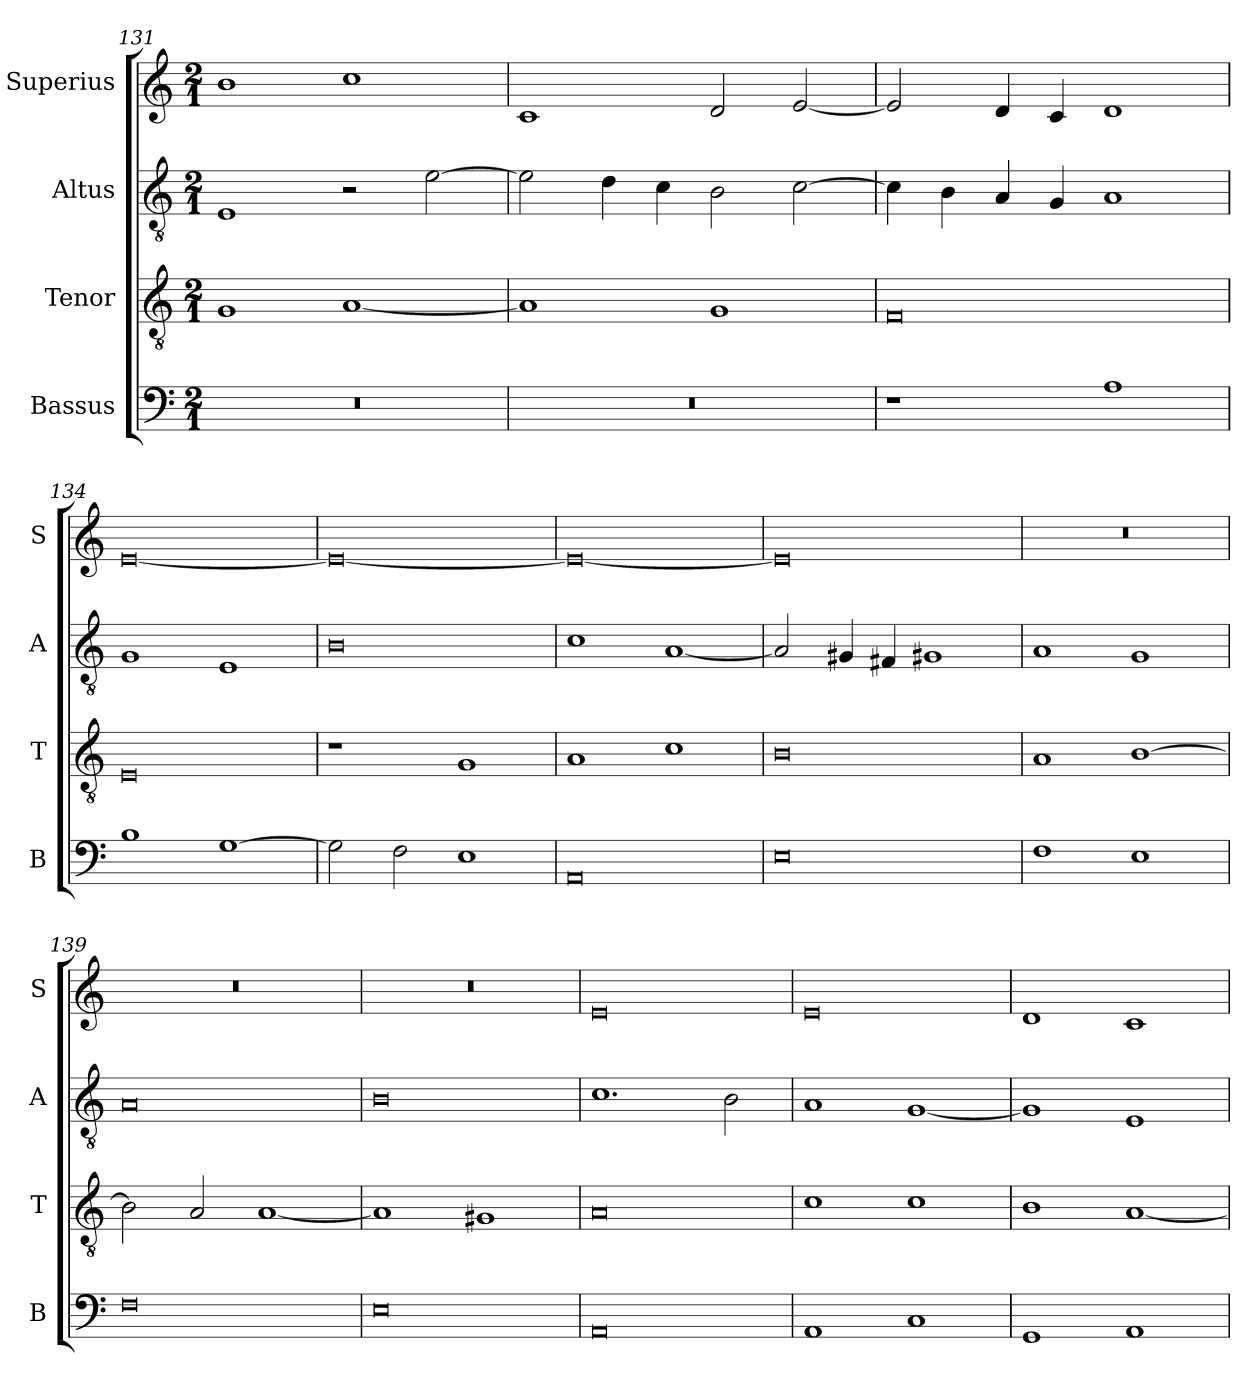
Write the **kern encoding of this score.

**kern	**kern	**kern	**kern
*part4	*part3	*part2	*part1
*staff4	*staff3	*staff2	*staff1
*I"Bassus	*I"Tenor	*I"Altus	*I"Superius
*I'B	*I'T	*I'A	*I'S
*clefF4	*clefGv2	*clefGv2	*clefG2
*k[]	*k[]	*k[]	*k[]
*M2/1	*M2/1	*M2/1	*M2/1
=131	=131	=131	=131
0r	1G	1E	1b
.	[1A	2r	1cc
.	.	[2e\	.
=132	=132	=132	=132
0r	1A]	2e\]	1c
.	.	4d\	.
.	.	4c\	.
.	1G	2B\	2d/
.	.	[2c\	[2e/
=133	=133	=133	=133
1r	0F	4c\]	2e/]
.	.	4B\	.
.	.	4A/	4d/
.	.	4G/	4c/
1A	.	1A	1d
=134	=134	=134	=134
1B	0E	1G	[0e
[1G	.	1E	.
=135	=135	=135	=135
2G\]	1r	0B	0e_
2F\	.	.	.
1E	1G	.	.
=136	=136	=136	=136
0AA	1A	1c	0e_
.	1c	[1A	.
=137	=137	=137	=137
0E	0B	2A/]	0e]
.	.	4G#X/	.
.	.	4F#X/	.
.	.	1G#X	.
=138	=138	=138	=138
1F	1A	1A	0r
1E	[1B	1G	.
=139	=139	=139	=139
0F	2B\]	0A	0r
.	2A/	.	.
.	[1A	.	.
=140	=140	=140	=140
0E	1A]	0B	0r
.	1G#X	.	.
=141	=141	=141	=141
0AA	0A	1.c	0e
.	.	2B\	.
=142	=142	=142	=142
1AA	1c	1A	0e
1C	1c	[1G	.
=143	=143	=143	=143
1GG	1B	1G]	1d
1AA	[1A	1E	1c
=	=	=	=
*-	*-	*-	*-
